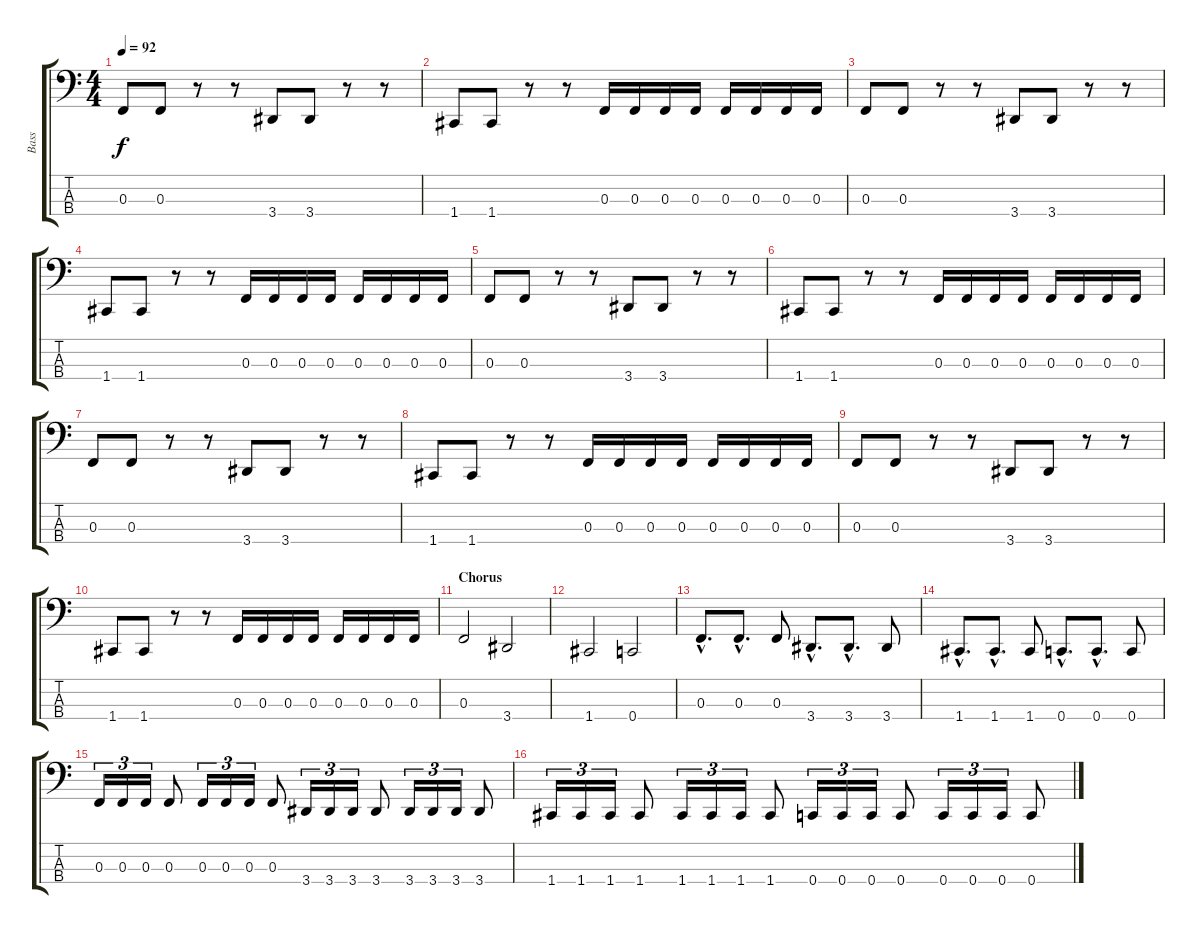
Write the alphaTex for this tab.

\track ("Bass" "Bass") {instrument electricbasspick}
\staff {score tabs}
\tuning (Eb2 Bb1 F1 C1) {hide}
\ts (4 4)
\tempo 92
\clef f4
\ks c
0.3.8{dy f} 0.3.8 r.8 r.8 3.4.8 3.4.8 r.8 r.8 |
1.4.8 1.4.8 r.8 r.8 0.3.16 0.3.16 0.3.16 0.3.16 0.3.16 0.3.16 0.3.16 0.3.16 |
0.3.8 0.3.8 r.8 r.8 3.4.8 3.4.8 r.8 r.8 |
1.4.8 1.4.8 r.8 r.8 0.3.16 0.3.16 0.3.16 0.3.16 0.3.16 0.3.16 0.3.16 0.3.16 |
0.3.8 0.3.8 r.8 r.8 3.4.8 3.4.8 r.8 r.8 |
1.4.8 1.4.8 r.8 r.8 0.3.16 0.3.16 0.3.16 0.3.16 0.3.16 0.3.16 0.3.16 0.3.16 |
0.3.8 0.3.8 r.8 r.8 3.4.8 3.4.8 r.8 r.8 |
1.4.8 1.4.8 r.8 r.8 0.3.16 0.3.16 0.3.16 0.3.16 0.3.16 0.3.16 0.3.16 0.3.16 |
0.3.8 0.3.8 r.8 r.8 3.4.8 3.4.8 r.8 r.8 |
1.4.8 1.4.8 r.8 r.8 0.3.16 0.3.16 0.3.16 0.3.16 0.3.16 0.3.16 0.3.16 0.3.16 |
\section ("" "Chorus")
0.3.2 3.4.2 |
1.4.2 0.4.2 |
0.3{hac}.8{d} 0.3{hac}.8{d} 0.3.8 3.4{hac}.8{d} 3.4{hac}.8{d} 3.4.8 |
1.4{hac}.8{d} 1.4{hac}.8{d} 1.4.8 0.4{hac}.8{d} 0.4{hac}.8{d} 0.4.8 |
0.3.16{tu (3 2)} 0.3.16{tu (3 2)} 0.3.16{tu (3 2)} 0.3.8 0.3.16{tu (3 2)} 0.3.16{tu (3 2)} 0.3.16{tu (3 2)} 0.3.8 3.4.16{tu (3 2)} 3.4.16{tu (3 2)} 3.4.16{tu (3 2)} 3.4.8 3.4.16{tu (3 2)} 3.4.16{tu (3 2)} 3.4.16{tu (3 2)} 3.4.8 |
1.4.16{tu (3 2)} 1.4.16{tu (3 2)} 1.4.16{tu (3 2)} 1.4.8 1.4.16{tu (3 2)} 1.4.16{tu (3 2)} 1.4.16{tu (3 2)} 1.4.8 0.4.16{tu (3 2)} 0.4.16{tu (3 2)} 0.4.16{tu (3 2)} 0.4.8 0.4.16{tu (3 2)} 0.4.16{tu (3 2)} 0.4.16{tu (3 2)} 0.4.8
